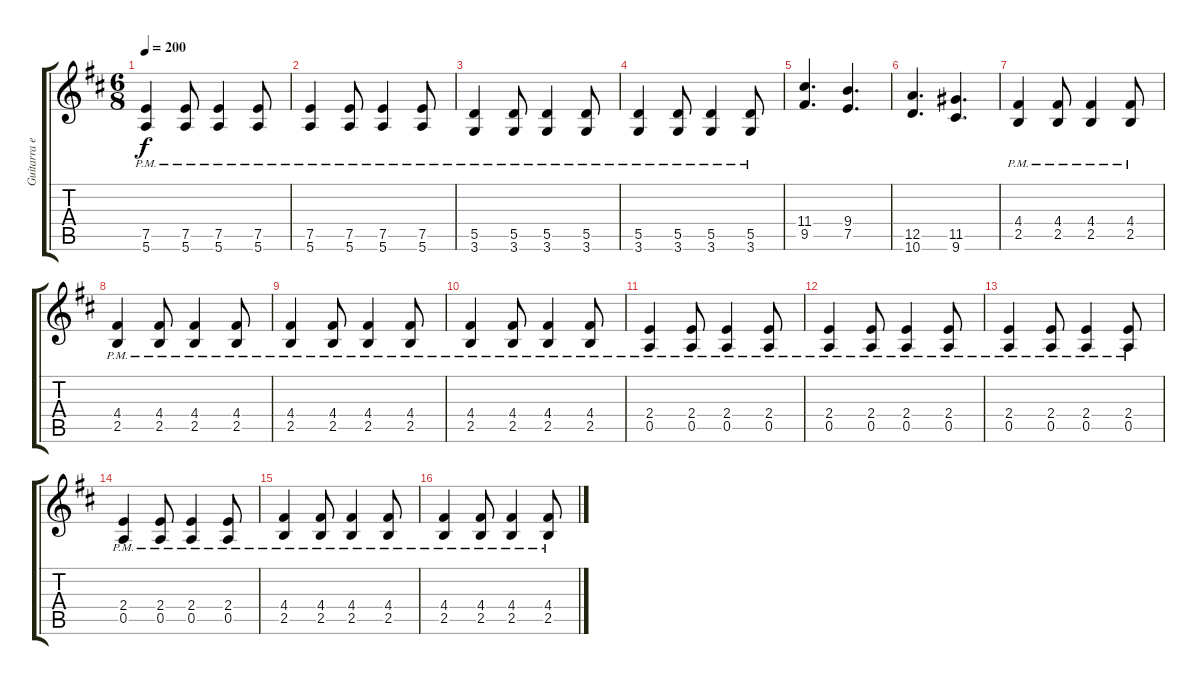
\track ("Guitarra electrica" "Guitarra e") {instrument overdrivenguitar}
\staff {score tabs}
\tuning (E4 B3 G3 D3 A2 E2) {hide}
\ts (6 8)
\tempo 200
\clef g2
\ks bminor
(7.5{pm} 5.6{pm}).4{dy f} (7.5{pm} 5.6{pm}).8 (7.5{pm} 5.6{pm}).4 (7.5{pm} 5.6{pm}).8 |
(7.5{pm} 5.6{pm}).4 (7.5{pm} 5.6{pm}).8 (7.5{pm} 5.6{pm}).4 (7.5{pm} 5.6{pm}).8 |
(5.5{pm} 3.6{pm}).4 (5.5{pm} 3.6{pm}).8 (5.5{pm} 3.6{pm}).4 (5.5{pm} 3.6{pm}).8 |
(5.5{pm} 3.6{pm}).4 (5.5{pm} 3.6{pm}).8 (5.5{pm} 3.6{pm}).4 (5.5{pm} 3.6{pm}).8 |
(11.4 9.5).4{d} (9.4 7.5).4{d} |
(12.5 10.6).4{d} (11.5 9.6).4{d} |
(4.4{pm} 2.5{pm}).4 (4.4{pm} 2.5{pm}).8 (4.4{pm} 2.5{pm}).4 (4.4{pm} 2.5{pm}).8 |
(4.4{pm} 2.5{pm}).4 (4.4{pm} 2.5{pm}).8 (4.4{pm} 2.5{pm}).4 (4.4{pm} 2.5{pm}).8 |
(4.4{pm} 2.5{pm}).4 (4.4{pm} 2.5{pm}).8 (4.4{pm} 2.5{pm}).4 (4.4{pm} 2.5{pm}).8 |
(4.4{pm} 2.5{pm}).4 (4.4{pm} 2.5{pm}).8 (4.4{pm} 2.5{pm}).4 (4.4{pm} 2.5{pm}).8 |
(2.4{pm} 0.5{pm}).4 (2.4{pm} 0.5{pm}).8 (2.4{pm} 0.5{pm}).4 (2.4{pm} 0.5{pm}).8 |
(2.4{pm} 0.5{pm}).4 (2.4{pm} 0.5{pm}).8 (2.4{pm} 0.5{pm}).4 (2.4{pm} 0.5{pm}).8 |
(2.4{pm} 0.5{pm}).4 (2.4{pm} 0.5{pm}).8 (2.4{pm} 0.5{pm}).4 (2.4{pm} 0.5{pm}).8 |
(2.4{pm} 0.5{pm}).4 (2.4{pm} 0.5{pm}).8 (2.4{pm} 0.5{pm}).4 (2.4{pm} 0.5{pm}).8 |
(4.4{pm} 2.5{pm}).4 (4.4{pm} 2.5{pm}).8 (4.4{pm} 2.5{pm}).4 (4.4{pm} 2.5{pm}).8 |
(4.4{pm} 2.5{pm}).4 (4.4{pm} 2.5{pm}).8 (4.4{pm} 2.5{pm}).4 (4.4{pm} 2.5{pm}).8
